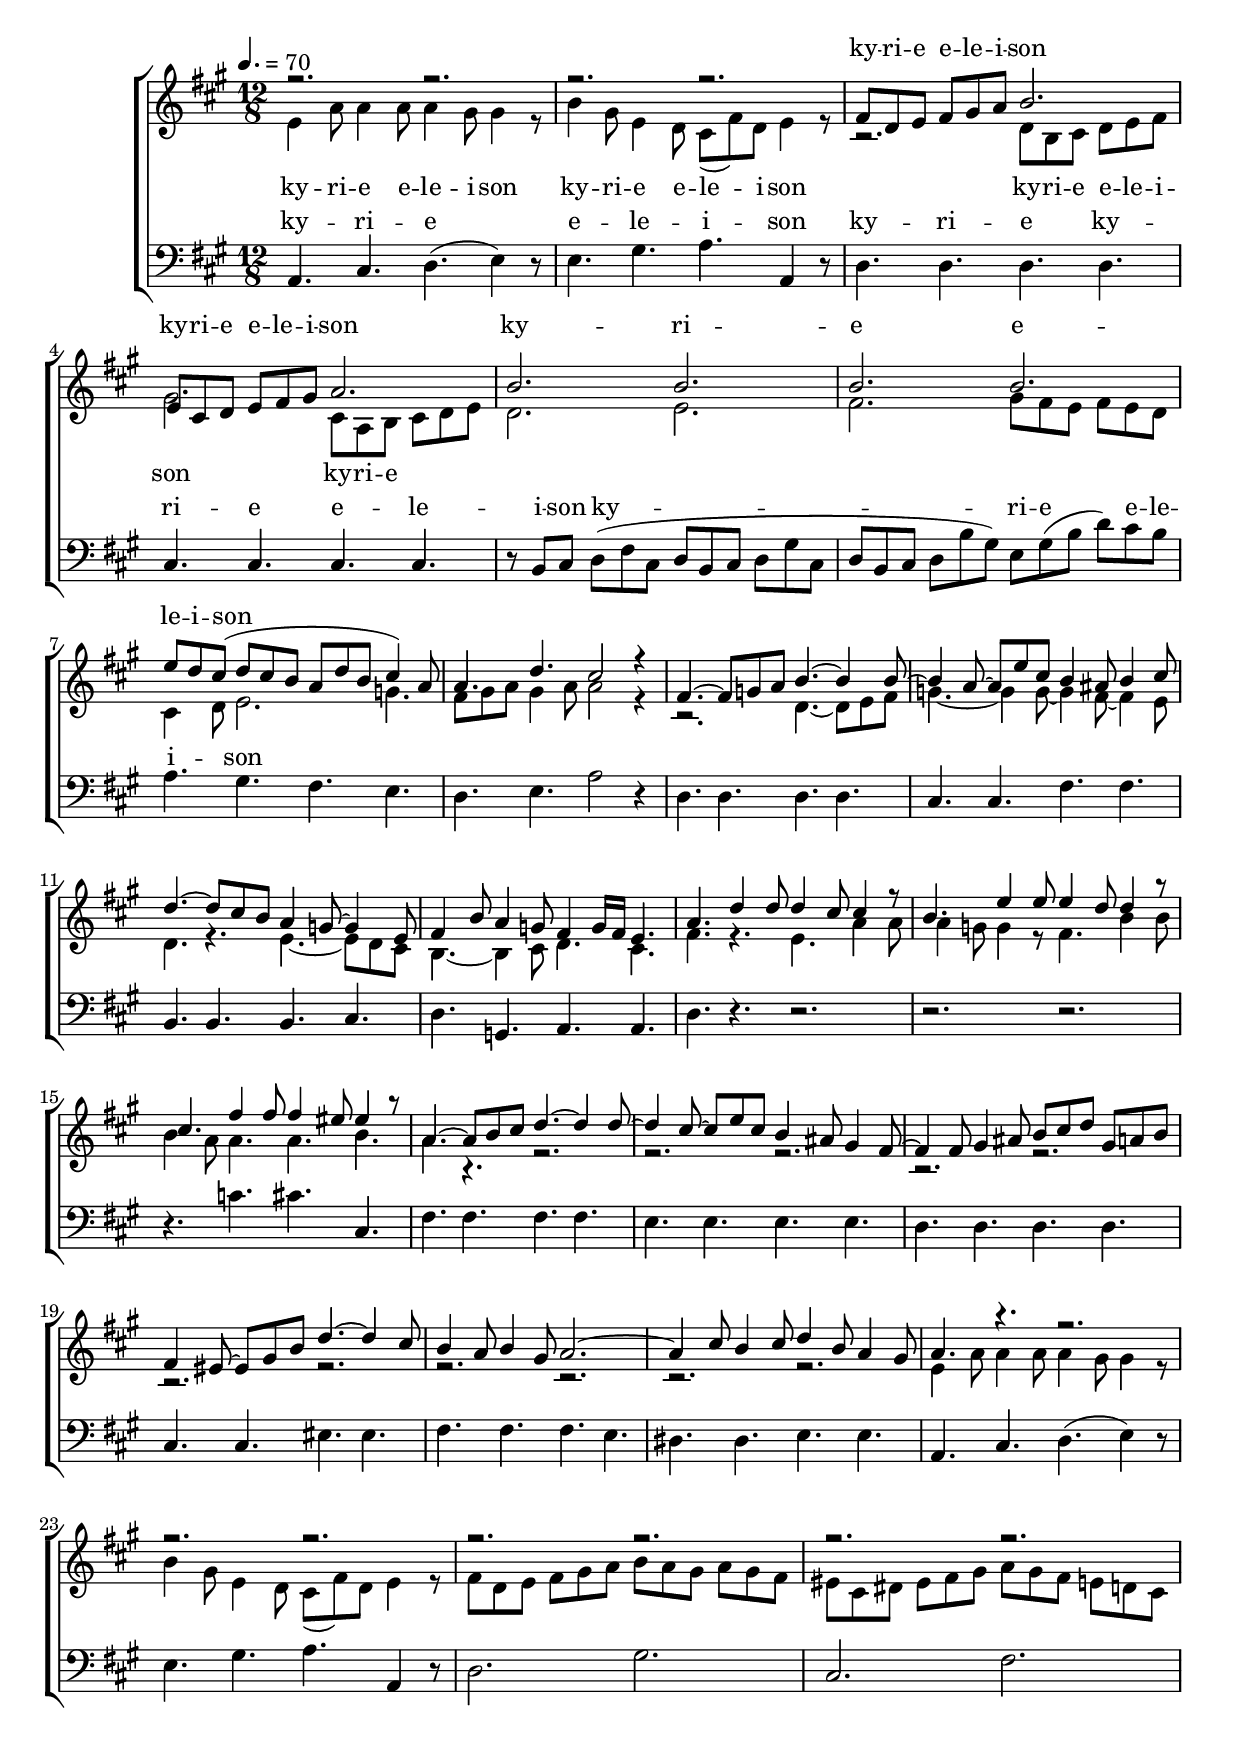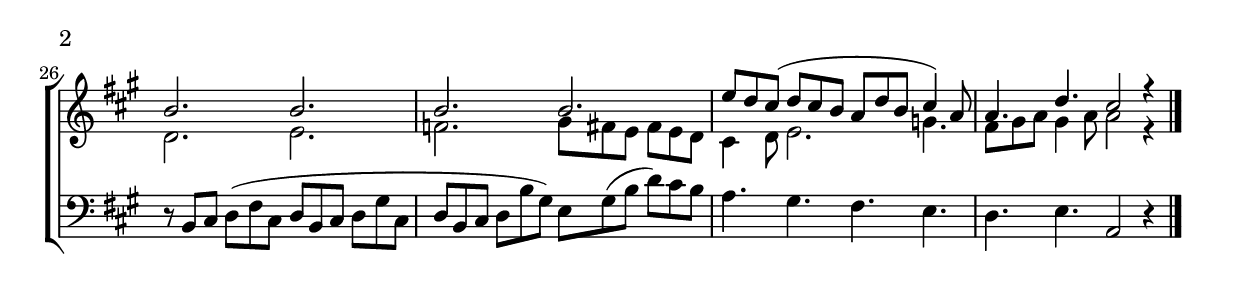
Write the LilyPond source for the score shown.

\version "2.18.2"

speed = 70

normal_tempo = {
	\time 12/8
	\tempo 4. = \speed
}

common_time = {
	\time 4/4
	\tempo 4 = \speed
}

global = {
	\key a \major
	\normal_tempo
}

soprano_music = \relative c' {

	r2. r2. |
	r2. r2. |
	fis8 d8 e8 fis8 gis8 a8 b2. |
	e,8 cis8 d8 e8 fis8 gis8 a2. |
	b2. b2. |
	b2. b2. |
	e8 d8 cis8( d8 cis8 b8 a8 d8 b8 cis4) a8 |
	a4. d4. cis2 r4 |

	fis,4.~ fis8 g8 a8 b4.~ b4 b8~ |
	b4 a8~ a8 e'8 cis8 b4 ais8 b4 cis8 |
	d4.~ d8 cis8 b8 a4 g8~ g4 e8 |
	fis4 b8 a4 g8 fis4  g16 fis16 e4. |

	a4. d4 d8 d4 cis8 cis4 r8 |
	b4. e4 e8 e4 d8 d4 r8 |
	cis4. fis4 fis8 fis4 eis8 eis4 r8 |

	a,4.~ a8 b8 cis8 d4.~ d4 d8~ |
	d4 cis8~ cis8 e8 cis8 b4 ais8 gis4 fis8~ |
	fis4 fis8 gis4 ais8 b8 cis8 d8 gis,8 a8 b8 |
	fis4 eis8~ eis8 gis8 b8 d4.~ d4 cis8 |
	b4 a8 b4 gis8 a2.~ |
	a4 cis8 b4 cis8 d4 b8 a4 gis8 |

	a4. r4. r2. |
	r2. r2. |
	r2. r2. |
	r2. r2. |
	b2. b2. |
	b2. b2. |
	e8 d8 cis8( d8 cis8 b8 a8 d8 b8 cis4) a8 |
	a4. d4. cis2 r4 \bar "|."

}

soprano_words = \lyricmode {
	ky -- ri -- e e -- le -- i -- son
	ky -- ri -- e e -- le -- i -- son
	ky -- ri -- e e -- le -- i -- son
}

alto_music = \relative c' {

	e4 a8 a4 a8 a4 gis8 gis4 r8 |
	b4 gis8 e4 d8 cis8( fis8) d8 e4 r8 |
	r2. d8 b8 cis8 d8 e8 fis8 |
	gis2. cis,8 a8 b8 cis8 d8 e8 |
	d2. e2. |
	fis2. gis8 fis8 e8 fis8 e8 d8 |
	cis4 d8 e2. g4. |
	fis8 gis8 a8 gis4 a8 a2 r4 |

	r2. d,4.~ d8 e8 fis8 |
	g4.~ g4 g8~ g4 fis8~ fis4 e8 |
	d4. r4. e4.~ e8 d8 cis8 |
	b4.~ b4 cis8 d4. cis4. |

	fis4. r4. e4. a4 a8 |
	a4 g8 g4 r8 fis4. b4 b8 |
	b4 a8 a4. a4. b4. |
	a4. r4. r2. |
	r2. r2. |
	r2. r2. |
	r2. r2. |
	r2. r2. |
	r2. r2. |

	e4 a8 a4 a8 a4 gis8 gis4 r8 |
	b4 gis8 e4 d8 cis8( fis8) d8 e4 r8 |
	fis8 d8 e8 fis8 gis8 a8 b8 a8 gis8 a8 gis8 fis8 |
	eis8 cis8 dis8 eis8 fis8 gis8 a8 gis8 fis8 e8 d8 cis8 |
	d2. e2. |
	f2. gis8 fis8 e8 fis8 e8 d8 |
	cis4 d8 e2. g4. |
	fis8 gis8 a8 gis4 a8 a2 r4 \bar "|."

}

alto_words = \lyricmode {
	ky -- ri -- e e -- le -- i -- son
	ky -- ri -- e e -- le -- i -- son
	ky -- ri -- e e -- le -- i -- son
	ky -- ri -- e
}

baritone_music = \relative c {

	a4. cis4. d4.( e4) r8 |
	e4. gis4. a4. a,4 r8 |
	d4. d4. d4. d4. |
	cis4. cis4. cis4. cis4. |
	r8 b8 cis8 d8( fis8 cis8 d8 b8 cis8 d8 gis8 cis,8 |
	d8 b8 cis8 d8 b'8 gis8) e8 gis8( b8 d8) cis8 b8 |
	a4. gis4. fis4. e4. |
	d4. e4. a2 r4 |

	d,4. d4. d4. d4. |
	cis4. cis4. fis4. fis4. |
	b,4. b4. b4. cis4. |
	d4. g,4. a4. a4. |

	d4. r4. r2. |
	r2. r2. |
	r4. c'4. cis4. cis,4. |

	fis4. fis4. fis4. fis4. |
	e4. e4. e4. e4. |
	d4. d4. d4. d4. |
	cis4. cis4. eis4. eis4. |
	fis4. fis4. fis4. e4. |
	dis4. dis4. e4. e4. |

	a,4. cis4. d4.( e4) r8 |
	e4. gis4. a4. a,4 r8 |
	d2. gis2. |
	cis,2. fis2. |
	r8 b,8 cis8 d8( fis8 cis8 d8 b8 cis8 d8 gis8 cis,8 |
	d8 b8 cis8 d8 b'8 gis8) e8 gis8( b8 d8) cis8 b8 |
	a4. gis4. fis4. e4. |
	d4. e4. a,2 r4 \bar "|."
}

baritone_words = \lyricmode {
	ky -- ri -- e e -- le -- i -- son
	ky -- ri -- e
	ky -- ri -- e e -- le -- i -- son
	ky -- ri -- e e -- le -- i -- son
}

\score {
	<<
		\new ChoirStaff <<
			\new Lyrics = "sopranos" \with {
				\override VerticalAxisGroup.staff-affinity = #DOWN
			}

			\new Staff \with { midiInstrument = #"oboe" } <<
				\new Voice = "sopranos" {
					\voiceOne
					<< \global \soprano_music >>
				}
				\new Voice = "altos" {
					\voiceTwo
					<< \global \alto_music >>
				}
			>>
			\new Lyrics = "altos"
			\new Lyrics = "baritones" \with {
				\override VerticalAxisGroup.staff-affinity = #DOWN
			}
			\new Staff \with { midiInstrument = #"oboe" } <<
				\new Voice = "baritones" {
					%\voiceThree
					<< \global \clef "bass" \baritone_music >>
				}
			>>
			\context Lyrics = "sopranos" \lyricsto "sopranos" \soprano_words
			\context Lyrics = "altos" \lyricsto "altos" \alto_words
			\context Lyrics = "baritones" \lyricsto "baritones" \baritone_words
		>>

%{
		\new PianoStaff <<
			\new Staff \with { midiInstrument = #"oboe" } <<
				\set Staff.printPartCombineTexts = ##f
				\partcombine
				<< \global \soprano_music >>
				<< \global \alto_music >>
			>>
			\new Staff \with { midiInstrument = #"oboe" } <<
				\clef "bass"
				<< \global \baritone_music >>
			>>
		>>
		%}
	>>
	\midi {}
	\layout {}
}
